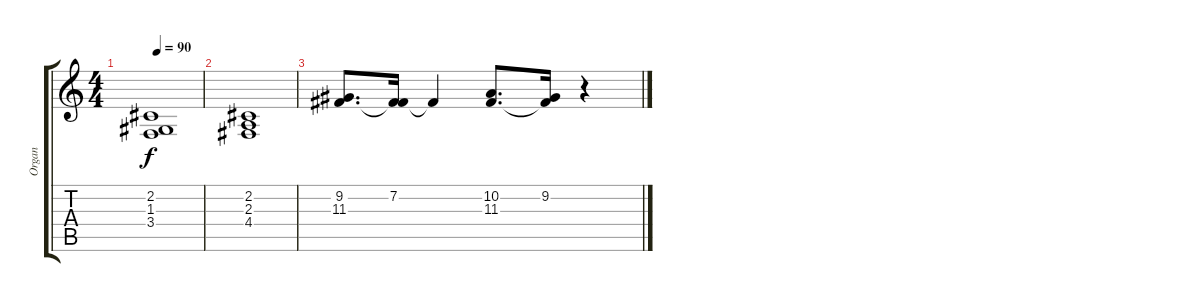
\track ("Organ" "Organ") {instrument drawbarorgan}
\staff {score tabs}
\tuning (E4 B3 G3 D3 A2 E2) {hide}
\ts (4 4)
\tempo 90
\clef g2
\ks c
(2.2 1.3 3.4).1{dy f} |
(2.2 2.3 4.4).1 |
(9.2 11.3).8{d} (7.2 11.3{t}).16 7.2{t}.4 (10.2 11.3).8{d} (9.2 11.3{t}).16 r.4
